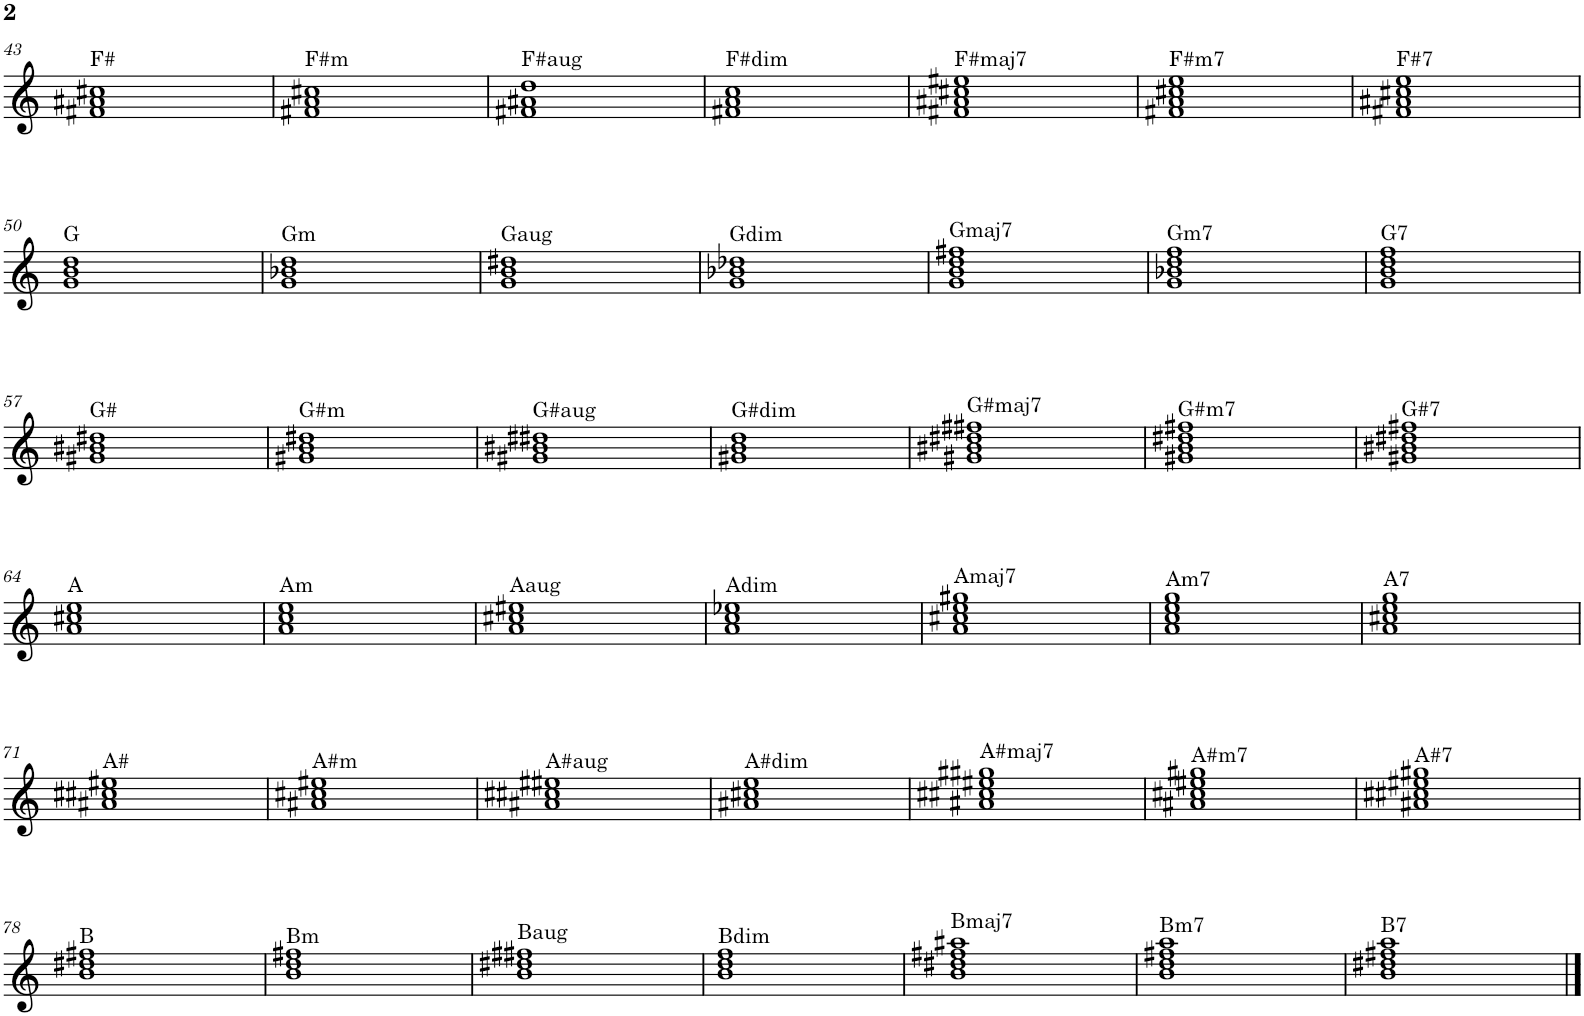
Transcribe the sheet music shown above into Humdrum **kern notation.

**kern
*part1
*staff1
*I"Piano
*I'Pno.
!!LO:PB:g=z
*clefG2
*k[]
*M4/4
=43
!LO:TX:a:t=F#
1f#X 1a#X 1cc#X
=44
!LO:TX:a:t=F#m
1f#X 1a 1cc#X
=45
!LO:TX:a:t=F#aug
1f#X 1a#X 1dd
=46
!LO:TX:a:t=F#dim
1f#X 1a 1cc
=47
!LO:TX:a:t=F#maj7
1f#X 1a#X 1cc#X 1ee#X
=48
!LO:TX:a:t=F#m7
1f#X 1a 1cc#X 1ee
=49
!LO:TX:a:t=F#7
1f#X 1a#X 1cc#X 1ee
!!LO:LB:g=z
=50
!LO:TX:a:t=G
1g 1b 1dd
=51
!LO:TX:a:t=Gm
1g 1b-X 1dd
=52
!LO:TX:a:t=Gaug
1g 1b 1dd#X
=53
!LO:TX:a:t=Gdim
1g 1b-X 1dd-X
=54
!LO:TX:a:t=Gmaj7
1g 1b 1dd 1ff#X
=55
!LO:TX:a:t=Gm7
1g 1b-X 1dd 1ff
=56
!LO:TX:a:t=G7
1g 1b 1dd 1ff
!!LO:LB:g=z
=57
!LO:TX:a:t=G#
1g#X 1b#X 1dd#X
=58
!LO:TX:a:t=G#m
1g#X 1b 1dd#X
=59
!LO:TX:a:t=G#aug
1g#X 1b#X 1dd##X
=60
!LO:TX:a:t=G#dim
1g#X 1b 1dd
=61
!LO:TX:a:t=G#maj7
1g#X 1b#X 1dd#X 1ff##X
=62
!LO:TX:a:t=G#m7
1g#X 1b 1dd#X 1ff#X
=63
!LO:TX:a:t=G#7
1g#X 1b#X 1dd#X 1ff#X
!!LO:LB:g=z
=64
!LO:TX:a:t=A
1a 1cc#X 1ee
=65
!LO:TX:a:t=Am
1a 1cc 1ee
=66
!LO:TX:a:t=Aaug
1a 1cc#X 1ee#X
=67
!LO:TX:a:t=Adim
1a 1cc 1ee-X
=68
!LO:TX:a:t=Amaj7
1a 1cc#X 1ee 1gg#X
=69
!LO:TX:a:t=Am7
1a 1cc 1ee 1gg
=70
!LO:TX:a:t=A7
1a 1cc#X 1ee 1gg
!!LO:LB:g=z
=71
!LO:TX:a:t=A#
1a#X 1cc##X 1ee#X
=72
!LO:TX:a:t=A#m
1a#X 1cc#X 1ee#X
=73
!LO:TX:a:t=A#aug
1a#X 1cc##X 1ee##X
=74
!LO:TX:a:t=A#dim
1a#X 1cc#X 1ee
=75
!LO:TX:a:t=A#maj7
1a#X 1cc##X 1ee#X 1gg##X
=76
!LO:TX:a:t=A#m7
1a#X 1cc#X 1ee#X 1gg#X
=77
!LO:TX:a:t=A#7
1a#X 1cc##X 1ee#X 1gg#X
!!LO:LB:g=z
=78
!LO:TX:a:t=B
1b 1dd#X 1ff#X
=79
!LO:TX:a:t=Bm
1b 1dd 1ff#X
=80
!LO:TX:a:t=Baug
1b 1dd#X 1ff##X
=81
!LO:TX:a:t=Bdim
1b 1dd 1ff
=82
!LO:TX:a:t=Bmaj7
1b 1dd#X 1ff#X 1aa#X
=83
!LO:TX:a:t=Bm7
1b 1dd 1ff#X 1aa
=84
!LO:TX:a:t=B7
1b 1dd#X 1ff#X 1aa
==
*-
